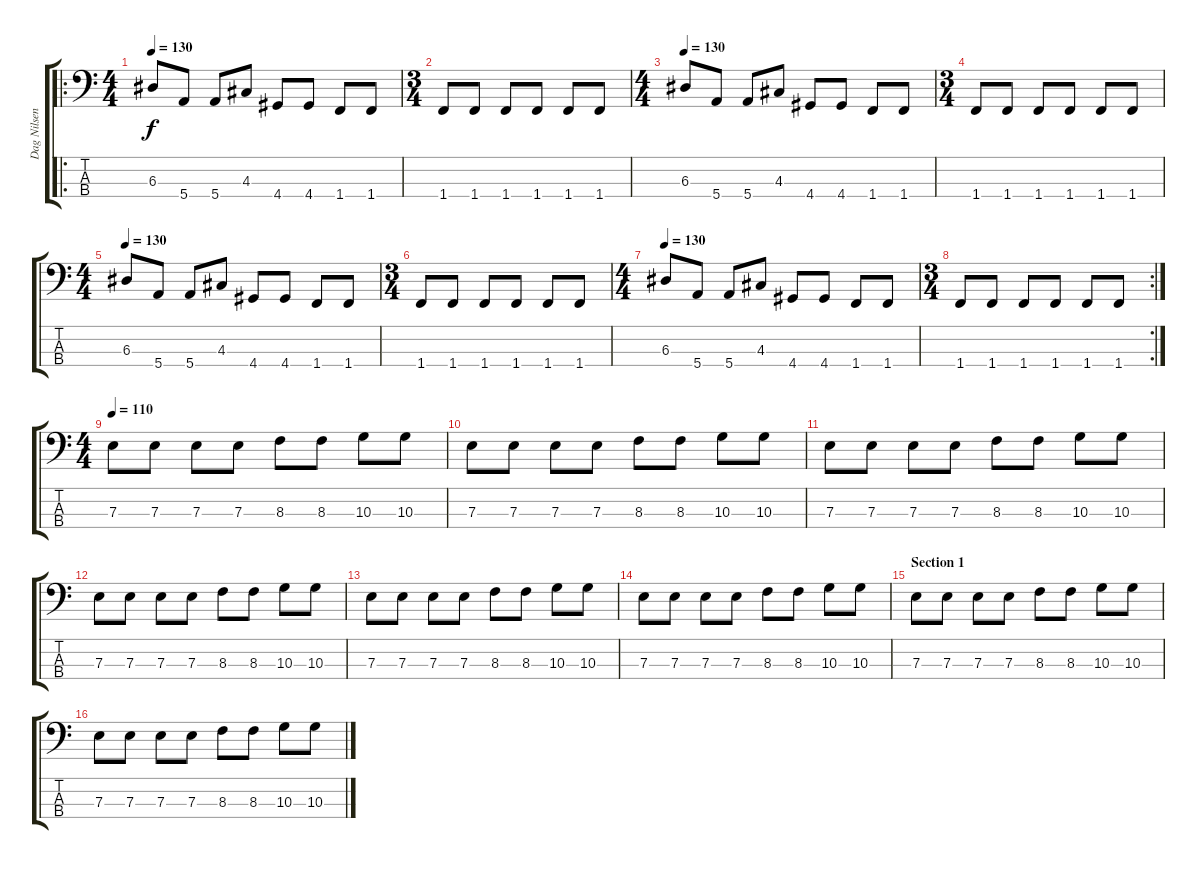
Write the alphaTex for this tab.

\track ("Dag Nilsen" "Dag Nilsen") {instrument electricbassfinger}
\staff {score tabs}
\tuning (G2 D2 A1 E1) {hide}
\ro
\ts (4 4)
\tempo 130
\clef f4
\ks c
6.3.8{dy f} 5.4.8 5.4.8 4.3.8 4.4.8 4.4.8 1.4.8 1.4.8 |
\ts (3 4)
1.4.8 1.4.8 1.4.8 1.4.8 1.4.8 1.4.8 |
\ts (4 4)
\tempo 130
6.3.8 5.4.8 5.4.8 4.3.8 4.4.8 4.4.8 1.4.8 1.4.8 |
\ts (3 4)
1.4.8 1.4.8 1.4.8 1.4.8 1.4.8 1.4.8 |
\ts (4 4)
\tempo 130
6.3.8 5.4.8 5.4.8 4.3.8 4.4.8 4.4.8 1.4.8 1.4.8 |
\ts (3 4)
1.4.8 1.4.8 1.4.8 1.4.8 1.4.8 1.4.8 |
\ts (4 4)
\tempo 130
6.3.8 5.4.8 5.4.8 4.3.8 4.4.8 4.4.8 1.4.8 1.4.8 |
\rc 2
\ts (3 4)
1.4.8 1.4.8 1.4.8 1.4.8 1.4.8 1.4.8 |
\ts (4 4)
\tempo 110
7.3.8 7.3.8 7.3.8 7.3.8 8.3.8 8.3.8 10.3.8 10.3.8 |
7.3.8 7.3.8 7.3.8 7.3.8 8.3.8 8.3.8 10.3.8 10.3.8 |
7.3.8 7.3.8 7.3.8 7.3.8 8.3.8 8.3.8 10.3.8 10.3.8 |
7.3.8 7.3.8 7.3.8 7.3.8 8.3.8 8.3.8 10.3.8 10.3.8 |
7.3.8 7.3.8 7.3.8 7.3.8 8.3.8 8.3.8 10.3.8 10.3.8 |
7.3.8 7.3.8 7.3.8 7.3.8 8.3.8 8.3.8 10.3.8 10.3.8 |
\section ("" "Section 1")
7.3.8 7.3.8 7.3.8 7.3.8 8.3.8 8.3.8 10.3.8 10.3.8 |
7.3.8 7.3.8 7.3.8 7.3.8 8.3.8 8.3.8 10.3.8 10.3.8
